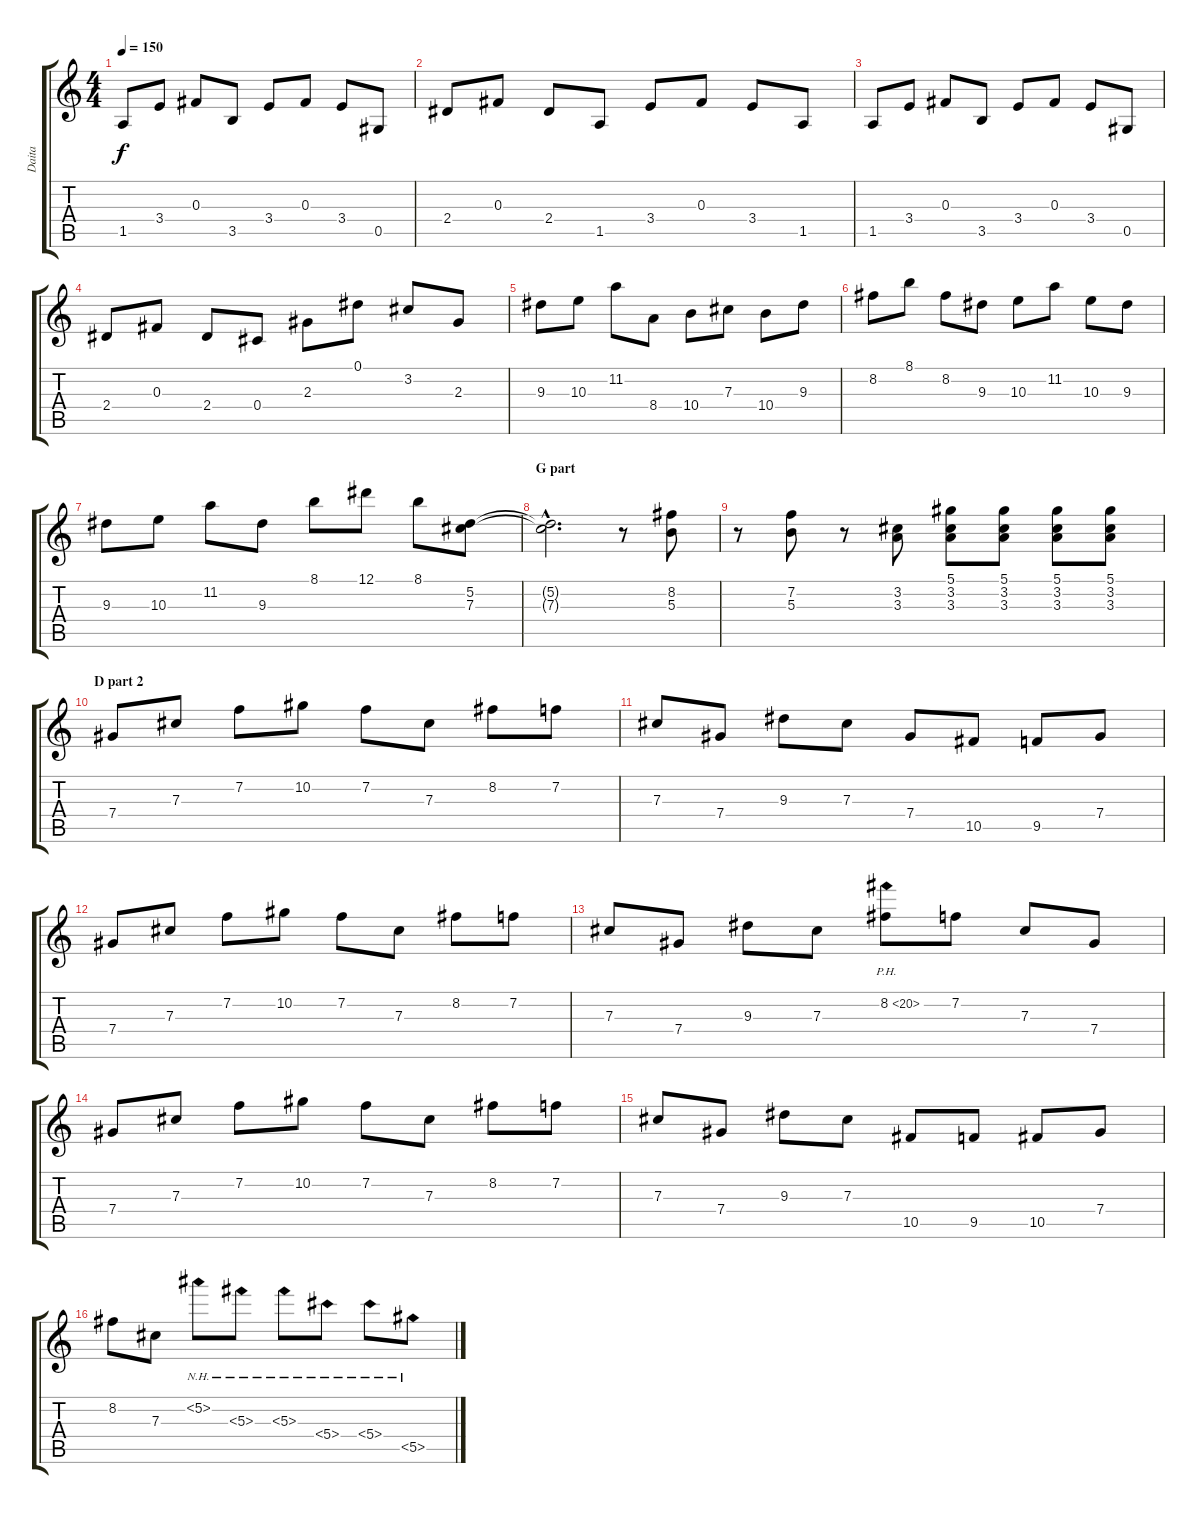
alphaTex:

\track ("Daita" "Daita") {instrument distortionguitar}
\staff {score tabs}
\tuning (Eb4 Bb3 Gb3 Db3 Ab2 Eb2) {hide}
\ts (4 4)
\tempo 150
\clef g2
\ks c
1.5.8{dy f} 3.4.8 0.3.8 3.5.8 3.4.8 0.3.8 3.4.8 0.5.8 |
2.4.8 0.3.8 2.4.8 1.5.8 3.4.8 0.3.8 3.4.8 1.5.8 |
1.5.8 3.4.8 0.3.8 3.5.8 3.4.8 0.3.8 3.4.8 0.5.8 |
2.4.8 0.3.8 2.4.8 0.4.8 2.3.8 0.1.8 3.2.8 2.3.8 |
9.3.8{instrument distortionguitar} 10.3.8 11.2.8 8.4.8 10.4.8 7.3.8 10.4.8 9.3.8 |
8.2.8 8.1.8 8.2.8 9.3.8 10.3.8 11.2.8 10.3.8 9.3.8 |
9.3.8 10.3.8 11.2.8 9.3.8 8.1.8 12.1.8 8.1.8 (5.2 7.3).8 |
\section ("" "G part")
(5.2{hac t} 7.3{hac t}).2{d} r.8 (8.2 5.3).8 |
r.8 (7.2 5.3).8 r.8 (3.2 3.3).8 (5.1 3.2 3.3).8 (5.1 3.2 3.3).8 (5.1 3.2 3.3).8 (5.1 3.2 3.3).8 |
\section ("" "D part 2")
7.4.8 7.3.8 7.2.8 10.2.8 7.2.8 7.3.8 8.2.8 7.2.8 |
7.3.8 7.4.8 9.3.8 7.3.8 7.4.8 10.5.8 9.5.8 7.4.8 |
7.4.8 7.3.8 7.2.8 10.2.8 7.2.8 7.3.8 8.2.8 7.2.8 |
7.3.8 7.4.8 9.3.8 7.3.8 8.2{ph 12}.8 7.2.8 7.3.8 7.4.8 |
7.4.8 7.3.8 7.2.8 10.2.8 7.2.8 7.3.8 8.2.8 7.2.8 |
7.3.8 7.4.8 9.3.8 7.3.8 10.5.8 9.5.8 10.5.8 7.4.8 |
8.2.8 7.3.8 5.2{nh}.8 5.3{nh}.8 5.3{nh}.8 5.4{nh}.8 5.4{nh}.8 5.5{nh}.8
